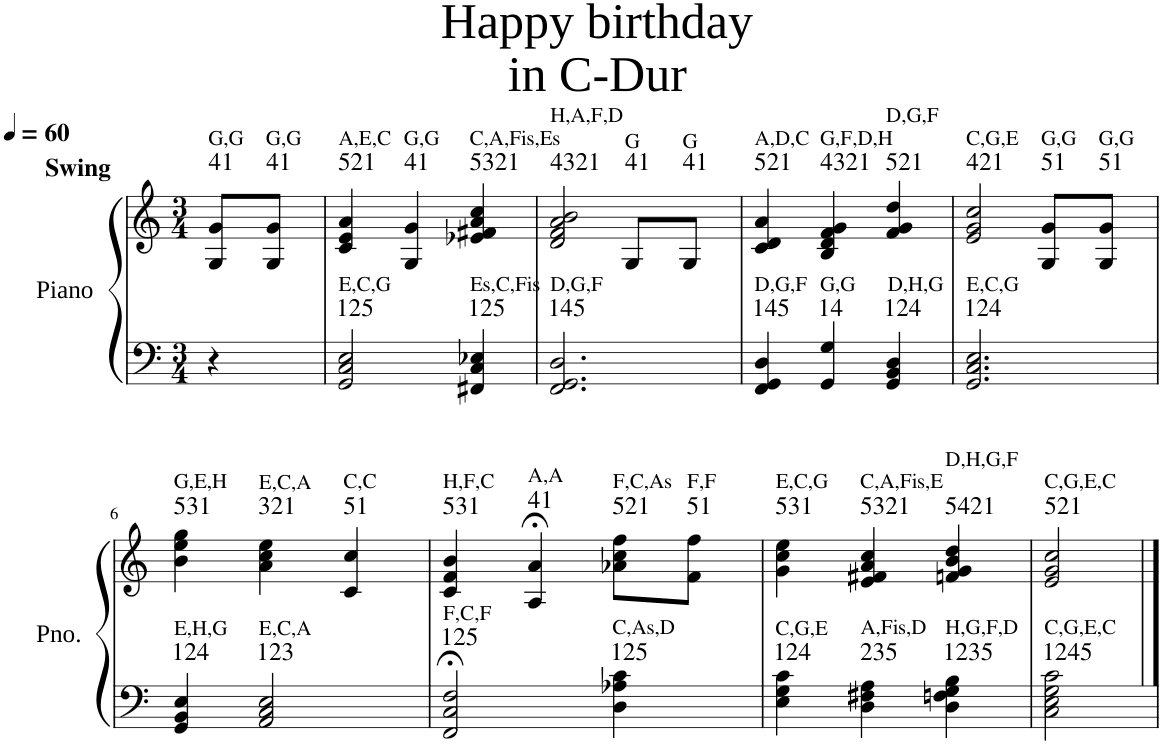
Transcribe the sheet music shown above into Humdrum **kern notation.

**kern	**kern	**harte
*part1	*part1	*part1
*staff2	*staff1	*
*I"Piano	*	*
*I'Pno.	*	*
*clefF4	*clefG2	*
*k[]	*k[]	*
*M3/4	*M3/4	*
*MM60	*MM60	*
=1	=1	=1
!	!LO:TX:a:t=G,G	!
!	!LO:TX:a:B:t=Swing	!LO:H:kt=41
4r	8G/ 8g/L	N
!	!LO:TX:a:t=G,G	!LO:H:kt=41
.	8G/ 8g/J	N
=2	=2	=2
!	!LO:TX:a:t=A,E,C	!
!LO:TX:a:t=E,C,G	!	!LO:H:n=1:kt=521
!	!	!LO:H:n=2:kt=125
2GG/ 2C/ 2E/	4c/ 4e/ 4a/	N N
!	!LO:TX:a:t=G,G	!LO:H:kt=41
.	4G/ 4g/	N
!	!LO:TX:a:t=C,A,Fis,Es	!
!LO:TX:a:t=Es,C,Fis	!	!LO:H:n=1:kt=5321
!	!	!LO:H:n=2:kt=125
4FF#X/ 4C/ 4E-X/	4e-X/ 4f#X/ 4a/ 4cc/	N N
=3	=3	=3
!	!LO:TX:a:t=H,A,F,D	!
!LO:TX:a:t=D,G,F	!	!LO:H:n=1:kt=4321
!	!	!LO:H:n=2:kt=145
2.FF/ 2.GG/ 2.D/	2d/ 2f/ 2a/ 2b/	N N
!	!LO:TX:a:t=G	!LO:H:kt=41
.	8G/L	N
!	!LO:TX:a:t=G	!LO:H:kt=41
.	8G/J	N
=4	=4	=4
!	!LO:TX:a:t=A,D,C	!
!LO:TX:a:t=D,G,F	!	!LO:H:n=1:kt=521
!	!	!LO:H:n=2:kt=145
4FF/ 4GG/ 4D/	4c/ 4d/ 4a/	N N
!	!LO:TX:a:t=G,F,D,H	!
!LO:TX:a:t=G,G	!	!LO:H:n=1:kt=4321
!	!	!LO:H:n=2:kt=14
4GG/ 4G/	4B/ 4d/ 4f/ 4g/	N N
!	!LO:TX:a:t=D,G,F	!
!LO:TX:a:t=D,H,G	!	!LO:H:n=1:kt=521
!	!	!LO:H:n=2:kt=124
4GG/ 4BB/ 4D/	4f/ 4g/ 4dd/	N N
=5	=5	=5
!	!LO:TX:a:t=C,G,E	!
!LO:TX:a:t=E,C,G	!	!LO:H:n=1:kt=421
!	!	!LO:H:n=2:kt=124
2.GG/ 2.C/ 2.E/	2e/ 2g/ 2cc/	N N
!	!LO:TX:a:t=G,G	!LO:H:kt=51
.	8G/ 8g/L	N
!	!LO:TX:a:t=G,G	!LO:H:kt=51
.	8G/ 8g/J	N
!!LO:LB:g=z
=6	=6	=6
!	!LO:TX:a:t=G,E,H	!
!LO:TX:a:t=E,H,G	!	!LO:H:n=1:kt=531
!	!	!LO:H:n=2:kt=124
4GG/ 4BB/ 4E/	4b\ 4ee\ 4gg\	N N
!	!LO:TX:a:t=E,C,A	!
!LO:TX:a:t=E,C,A	!	!LO:H:n=1:kt=321
!	!	!LO:H:n=2:kt=123
2AA/ 2C/ 2E/	4a\ 4cc\ 4ee\	N N
!	!LO:TX:a:t=C,C	!LO:H:kt=51
.	4c/ 4cc/	N
=7	=7	=7
!	!LO:TX:a:t=H,F,C	!
!LO:TX:a:t=F,C,F	!	!LO:H:n=1:kt=531
!	!	!LO:H:n=2:kt=125
2FF/;< 2C/;< 2F/;<	4c/ 4f/ 4b/	N N
!	!LO:TX:a:t=A,A	!LO:H:kt=41
.	4A/;< 4a/;<	N
!	!LO:TX:a:t=F,C,As	!
!LO:TX:a:t=C,As,D	!	!LO:H:n=1:kt=521
!	!	!LO:H:n=2:kt=125
4D\ 4A-X\ 4c\	8a-X\ 8cc\ 8ff\L	N N
!	!LO:TX:a:t=F,F	!LO:H:kt=51
.	8f\ 8ff\J	N
=8	=8	=8
!	!LO:TX:a:t=E,C,G	!
!LO:TX:a:t=C,G,E	!	!LO:H:n=1:kt=531
!	!	!LO:H:n=2:kt=124
4E\ 4G\ 4c\	4g\ 4cc\ 4ee\	N N
!	!LO:TX:a:t=C,A,Fis,E	!
!LO:TX:a:t=A,Fis,D	!	!LO:H:n=1:kt=5321
!	!	!LO:H:n=2:kt=235
4D\ 4F#X\ 4A\	4e/ 4f#X/ 4a/ 4cc/	N N
!	!LO:TX:a:t=D,H,G,F	!
!LO:TX:a:t=H,G,F,D	!	!LO:H:n=1:kt=5421
!	!	!LO:H:n=2:kt=1235
4D\ 4Fn\ 4G\ 4B\	4fn/ 4g/ 4b/ 4dd/	N N
=9	=9	=9
!	!LO:TX:a:t=C,G,E,C	!
!LO:TX:a:t=C,G,E,C	!	!LO:H:n=1:kt=521
!	!	!LO:H:n=2:kt=1245
2C\ 2E\ 2G\ 2c\	2e/ 2g/ 2cc/	N N
==	==	==
*-	*-	*-
